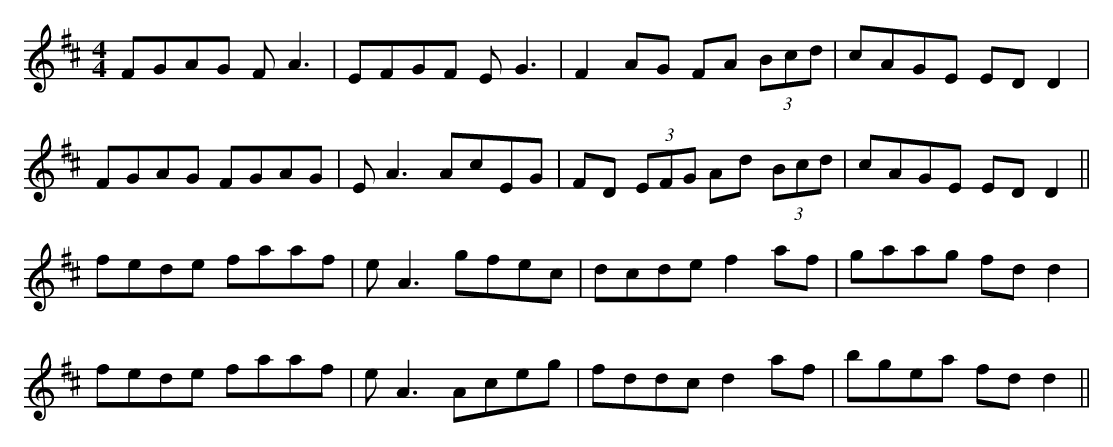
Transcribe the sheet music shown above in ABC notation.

X:1
M:4/4
K:D
FGAG FA3|EFGF EG3|F2 AG FA (3Bcd|cAGE ED D2|
FGAG FGAG|EA3 AcEG|FD (3EFG Ad (3Bcd|cAGE ED D2||
fede faaf|eA3 gfec|dcde f2 af|gaag fd d2|
fede faaf|eA3 Aceg|fddc d2 af|bgea fd d2||
